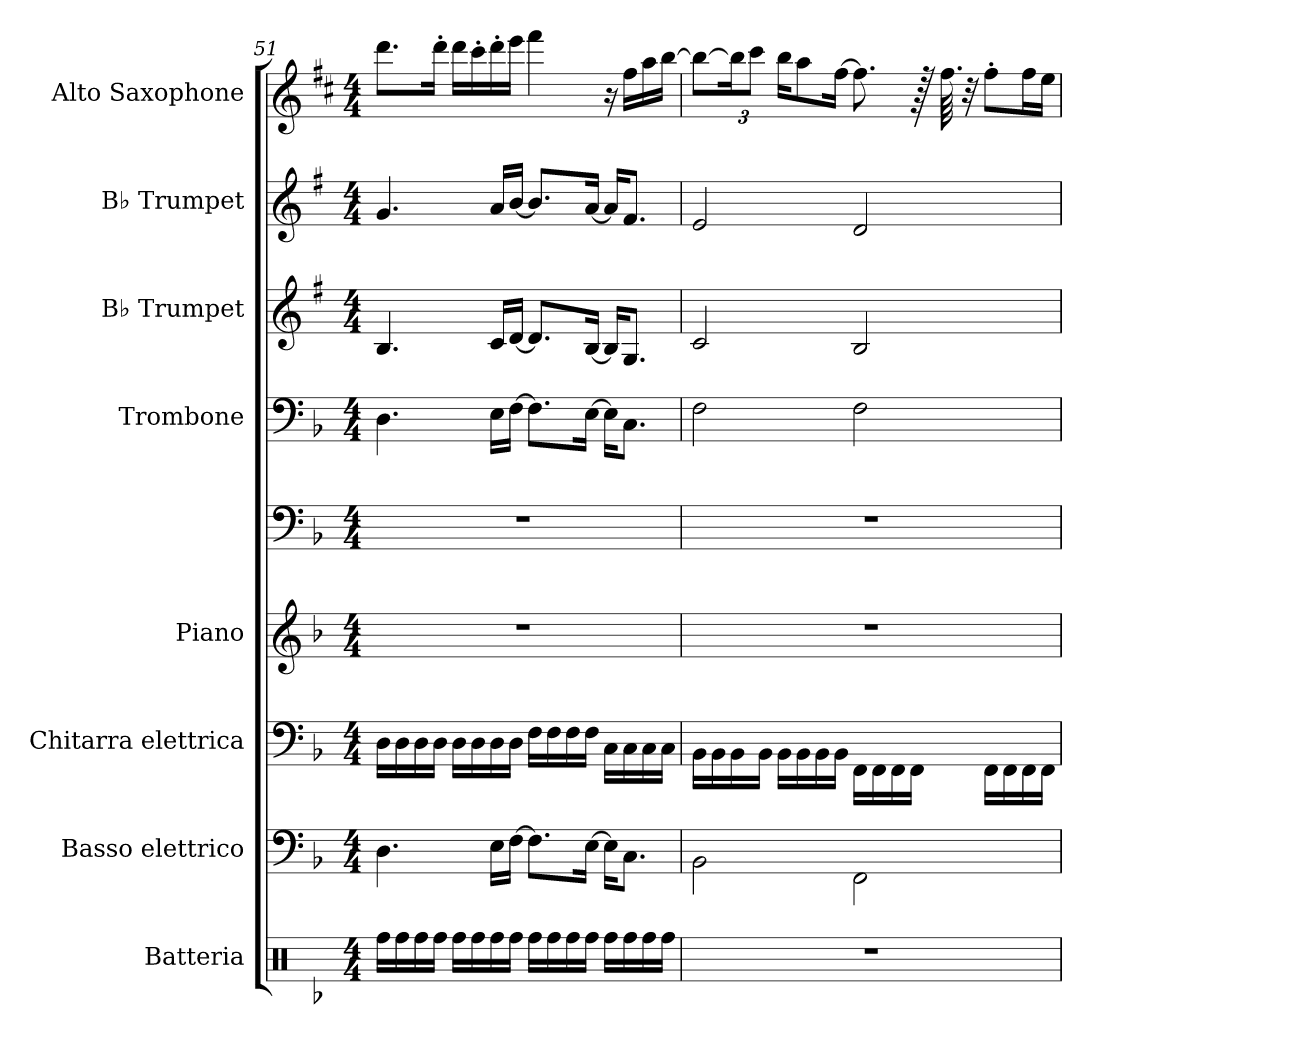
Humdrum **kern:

**kern	**kern	**kern	**kern	**kern	**kern	**kern	**kern	**kern
*part8	*part7	*part6	*part5	*part5	*part4	*part3	*part2	*part1
*staff9	*staff8	*staff7	*staff6	*staff5	*staff4	*staff3	*staff2	*staff1
*I"Batteria	*I"Basso elettrico	*I"Chitarra elettrica	*I"Piano	*	*I"Trombone	*I"B♭ Trumpet	*I"B♭ Trumpet	*I"Alto Saxophone
*I'Batt.	*I'B. el.	*I'Chit. el.	*	*	*I'Tbn.	*I'B♭ Tpt.	*I'B♭ Tpt.	*I'A. Sax.
!!LO:PB:g=z
*clefX	*	*	*clefG2	*clefF4	*clefF4	*clefG2	*clefG2	*clefG2
*	*ITrd7c12	*	*	*	*	*ITrd1c2	*ITrd1c2	*ITrd5c9
*k[b-]	*k[b-]	*k[b-]	*k[b-]	*k[b-]	*k[b-]	*k[b-]	*k[b-]	*k[b-]
*M4/4	*M4/4	*M4/4	*M4/4	*M4/4	*M4/4	*M4/4	*M4/4	*M4/4
=51	=51	=51	=51	=51	=51	=51	=51	=51
16Rff\LL	4.DD\	16D\LL	1r	1r	4.D\	4.A/	4.f/	8.ff\L
16Rff\	.	16D\	.	.	.	.	.	.
16Rff\	.	16D\	.	.	.	.	.	.
16Rff\JJ	.	16D\JJ	.	.	.	.	.	16ff'\Jk
16Rff\LL	.	16D\LL	.	.	.	.	.	16ff\LL
16Rff\	.	16D\	.	.	.	.	.	16ee'\
16Rff\	16EE\LL	16D\	.	.	16E\LL	16B-/LL	16g/LL	16ff'\
16Rff\JJ	[16FF\JJ	16D\JJ	.	.	[16F\JJ	[16c/JJ	[16a/JJ	16gg\JJ
16Rff\LL	8.FF\L]	16F\LL	.	.	8.F\L]	8.c/L]	8.a/L]	4aa\
16Rff\	.	16F\	.	.	.	.	.	.
16Rff\	.	16F\	.	.	.	.	.	.
16Rff\JJ	[16EE\Jk	16F\JJ	.	.	[16E\Jk	[16A/Jk	[16g/Jk	.
16Rff\LL	16EE\KL]	16C\LL	.	.	16E\KL]	16A/KL]	16g/KL]	16r
16Rff\	8.CC\J	16C\	.	.	8.C\J	8.F/J	8.e/J	16a\LL
16Rff\	.	16C\	.	.	.	.	.	16cc\
16Rff\JJ	.	16C\JJ	.	.	.	.	.	[16dd\JJ
=52	=52	=52	=52	=52	=52	=52	=52	=52
1r	2BBB-\	16BB-\LL	1r	1r	2F\	2B-/	2d/	8dd\L_
.	.	16BB-\	.	.	.	.	.	.
*	*	*	*	*	*	*	*	*Xbrackettup
.	.	16BB-\	.	.	.	.	.	24dd\K]
.	.	.	.	.	.	.	.	12ee\J
.	.	16BB-\JJ	.	.	.	.	.	.
.	.	16BB-\LL	.	.	.	.	.	16dd\KL
.	.	16BB-\	.	.	.	.	.	8cc\
.	.	16BB-\	.	.	.	.	.	.
.	.	16BB-\JJ	.	.	.	.	.	[16a\Jk
.	2FFF\	16FF\LL	.	.	2F\	2A/	2c/	8.a\]
.	.	16FF\	.	.	.	.	.	.
.	.	16FF\	.	.	.	.	.	.
.	.	16FF\JJ	.	.	.	.	.	128r
.	.	.	.	.	.	.	.	64.a\
.	.	.	.	.	.	.	.	32r
.	.	16FF\LL	.	.	.	.	.	8a'\L
.	.	16FF\	.	.	.	.	.	.
.	.	16FF\	.	.	.	.	.	16a\L
.	.	16FF\JJ	.	.	.	.	.	16g\JJ
=	=	=	=	=	=	=	=	=
*-	*-	*-	*-	*-	*-	*-	*-	*-
